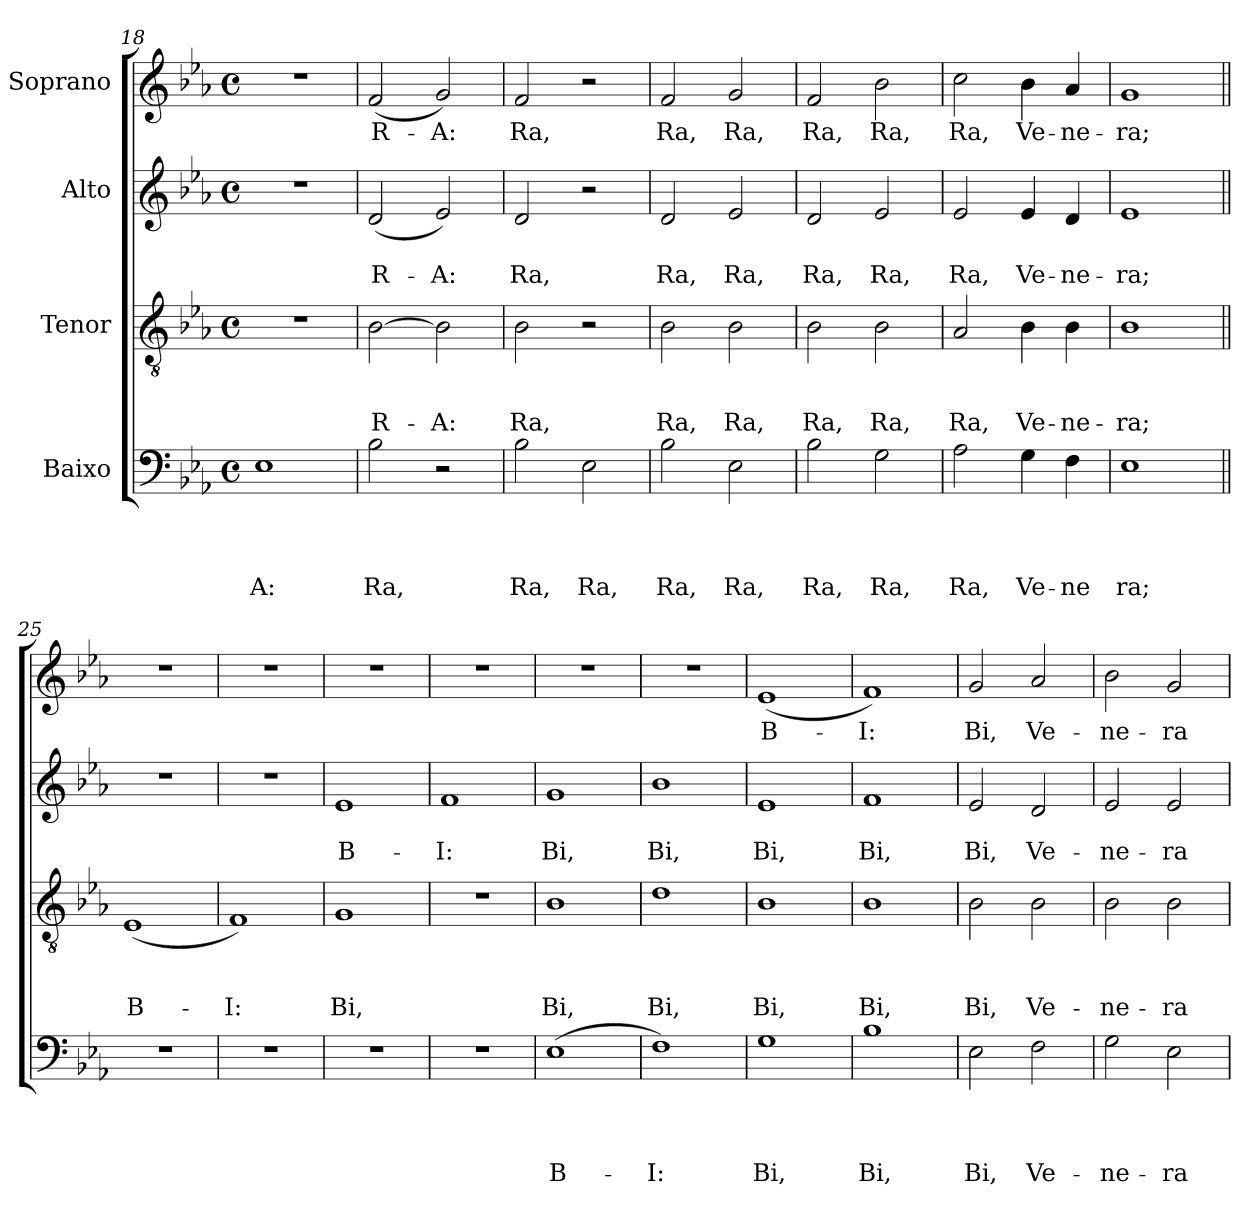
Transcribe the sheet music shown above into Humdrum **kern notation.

**kern	**text	**text	**text	**text	**kern	**text	**text	**text	**kern	**text	**text	**kern	**text
*part4	*part4	*part4	*part4	*part4	*part3	*part3	*part3	*part3	*part2	*part2	*part2	*part1	*part1
*staff4	*staff4	*staff4	*staff4	*staff4	*staff3	*staff3	*staff3	*staff3	*staff2	*staff2	*staff2	*staff1	*staff1
*I"Baixo	*	*	*	*	*I"Tenor	*	*	*	*I"Alto	*	*	*I"Soprano	*
*clefF4	*	*	*	*	*clefGv2	*	*	*	*clefG2	*	*	*clefG2	*
*k[b-e-a-]	*	*	*	*	*k[b-e-a-]	*	*	*	*k[b-e-a-]	*	*	*k[b-e-a-]	*
*E-:	*	*	*	*	*E-:	*	*	*	*E-:	*	*	*E-:	*
*M4/4	*	*	*	*	*M4/4	*	*	*	*M4/4	*	*	*M4/4	*
*met(c)	*	*	*	*	*met(c)	*	*	*	*met(c)	*	*	*met(c)	*
=18	=18	=18	=18	=18	=18	=18	=18	=18	=18	=18	=18	=18	=18
!	!	!	!	!LO:LY:b	!	!	!	!	!	!	!	!	!
1E-	.	.	.	-A:	1r	.	.	.	1r	.	.	1r	.
!!LO:LB:g=z
=19	=19	=19	=19	=19	=19	=19	=19	=19	=19	=19	=19	=19	=19
!	!	!	!	!LO:LY:b	!	!	!	!LO:LY:b	!	!	!LO:LY:b	!	!LO:LY:b
2B-\	.	.	.	Ra,	[>2B-\	.	.	R-	(<2d/	.	R-	(<2f/	R-
!	!	!	!	!	!	!	!	!LO:LY:b	!	!	!LO:LY:b	!	!LO:LY:b
2r	.	.	.	.	2B-\]	.	.	-A:	2e-/)	.	-A:	2g/)	-A:
=20	=20	=20	=20	=20	=20	=20	=20	=20	=20	=20	=20	=20	=20
!	!	!	!	!LO:LY:b	!	!	!	!LO:LY:b	!	!	!LO:LY:b	!	!LO:LY:b
2B-\	.	.	.	Ra,	2B-\	.	.	Ra,	2d/	.	Ra,	2f/	Ra,
!	!	!	!	!LO:LY:b	!	!	!	!	!	!	!	!	!
2E-\	.	.	.	Ra,	2r	.	.	.	2r	.	.	2r	.
=21	=21	=21	=21	=21	=21	=21	=21	=21	=21	=21	=21	=21	=21
!	!	!	!	!LO:LY:b	!	!	!	!LO:LY:b	!	!	!LO:LY:b	!	!LO:LY:b
2B-\	.	.	.	Ra,	2B-\	.	.	Ra,	2d/	.	Ra,	2f/	Ra,
!	!	!	!	!LO:LY:b	!	!	!	!LO:LY:b	!	!	!LO:LY:b	!	!LO:LY:b
2E-\	.	.	.	Ra,	2B-\	.	.	Ra,	2e-/	.	Ra,	2g/	Ra,
=22	=22	=22	=22	=22	=22	=22	=22	=22	=22	=22	=22	=22	=22
!	!	!	!	!LO:LY:b	!	!	!	!LO:LY:b	!	!	!LO:LY:b	!	!LO:LY:b
2B-\	.	.	.	Ra,	2B-\	.	.	Ra,	2d/	.	Ra,	2f/	Ra,
!	!	!	!	!LO:LY:b	!	!	!	!LO:LY:b	!	!	!LO:LY:b	!	!LO:LY:b
2G\	.	.	.	Ra,	2B-\	.	.	Ra,	2e-/	.	Ra,	2b-\	Ra,
=23	=23	=23	=23	=23	=23	=23	=23	=23	=23	=23	=23	=23	=23
!	!	!	!	!LO:LY:b	!	!	!	!LO:LY:b	!	!	!LO:LY:b	!	!LO:LY:b
2A-\	.	.	.	Ra,	2A-/	.	.	Ra,	2e-/	.	Ra,	2cc\	Ra,
!	!	!	!	!LO:LY:b	!	!	!	!LO:LY:b	!	!	!LO:LY:b	!	!LO:LY:b
4G\	.	.	.	Ve-	4B-\	.	.	Ve-	4e-/	.	Ve-	4b-\	Ve-
!	!	!	!	!LO:LY:b	!	!	!	!LO:LY:b	!	!	!LO:LY:b	!	!LO:LY:b
4F\	.	.	.	-ne	4B-\	.	.	-ne-	4d/	.	-ne-	4a-/	-ne-
=24	=24	=24	=24	=24	=24	=24	=24	=24	=24	=24	=24	=24	=24
!	!	!	!	!LO:LY:b	!	!	!	!LO:LY:b	!	!	!LO:LY:b	!	!LO:LY:b
1E-	.	.	.	ra;	1B-	.	.	-ra;	1e-	.	-ra;	1g	-ra;
=25||	=25||	=25||	=25||	=25||	=25||	=25||	=25||	=25||	=25||	=25||	=25||	=25||	=25||
!	!	!	!	!	!	!	!	!LO:LY:b	!	!	!	!	!
1r	.	.	.	.	(<1E-	.	.	B-	1r	.	.	1r	.
=26	=26	=26	=26	=26	=26	=26	=26	=26	=26	=26	=26	=26	=26
!	!	!	!	!	!	!	!	!LO:LY:b	!	!	!	!	!
1r	.	.	.	.	1F)	.	.	-I:	1r	.	.	1r	.
=27	=27	=27	=27	=27	=27	=27	=27	=27	=27	=27	=27	=27	=27
!	!	!	!	!	!	!	!	!LO:LY:b	!	!	!LO:LY:b	!	!
1r	.	.	.	.	1G	.	.	Bi,	1e-	.	B-	1r	.
!!LO:PB:g=z
=28	=28	=28	=28	=28	=28	=28	=28	=28	=28	=28	=28	=28	=28
!	!	!	!	!	!	!	!	!	!	!	!LO:LY:b	!	!
1r	.	.	.	.	1r	.	.	.	1f	.	-I:	1r	.
=29	=29	=29	=29	=29	=29	=29	=29	=29	=29	=29	=29	=29	=29
!	!	!	!	!LO:LY:b	!	!	!	!LO:LY:b	!	!	!LO:LY:b	!	!
(>1E-	.	.	.	B-	1B-	.	.	Bi,	1g	.	Bi,	1r	.
=30	=30	=30	=30	=30	=30	=30	=30	=30	=30	=30	=30	=30	=30
!	!	!	!	!LO:LY:b	!	!	!	!LO:LY:b	!	!	!LO:LY:b	!	!
1F)	.	.	.	-I:	1d	.	.	Bi,	1b-	.	Bi,	1r	.
=31	=31	=31	=31	=31	=31	=31	=31	=31	=31	=31	=31	=31	=31
!	!	!	!	!LO:LY:b	!	!	!	!LO:LY:b	!	!	!LO:LY:b	!	!LO:LY:b
1G	.	.	.	Bi,	1B-	.	.	Bi,	1e-	.	Bi,	(<1e-	B-
=32	=32	=32	=32	=32	=32	=32	=32	=32	=32	=32	=32	=32	=32
!	!	!	!	!LO:LY:b	!	!	!	!LO:LY:b	!	!	!LO:LY:b	!	!LO:LY:b
1B-	.	.	.	Bi,	1B-	.	.	Bi,	1f	.	Bi,	1f)	-I:
=33	=33	=33	=33	=33	=33	=33	=33	=33	=33	=33	=33	=33	=33
!	!	!	!	!LO:LY:b	!	!	!	!LO:LY:b	!	!	!LO:LY:b	!	!LO:LY:b
2E-\	.	.	.	Bi,	2B-\	.	.	Bi,	2e-/	.	Bi,	2g/	Bi,
!	!	!	!	!LO:LY:b	!	!	!	!LO:LY:b	!	!	!LO:LY:b	!	!LO:LY:b
2F\	.	.	.	Ve-	2B-\	.	.	Ve-	2d/	.	Ve-	2a-/	Ve-
=34	=34	=34	=34	=34	=34	=34	=34	=34	=34	=34	=34	=34	=34
!	!	!	!	!LO:LY:b	!	!	!	!LO:LY:b	!	!	!LO:LY:b	!	!LO:LY:b
2G\	.	.	.	-ne-	2B-\	.	.	-ne-	2e-/	.	-ne-	2b-\	-ne-
!	!	!	!	!LO:LY:b	!	!	!	!LO:LY:b	!	!	!LO:LY:b	!	!LO:LY:b
2E-\	.	.	.	-ra-	2B-\	.	.	-ra-	2e-/	.	-ra-	2g/	-ra-
=	=	=	=	=	=	=	=	=	=	=	=	=	=
*-	*-	*-	*-	*-	*-	*-	*-	*-	*-	*-	*-	*-	*-
